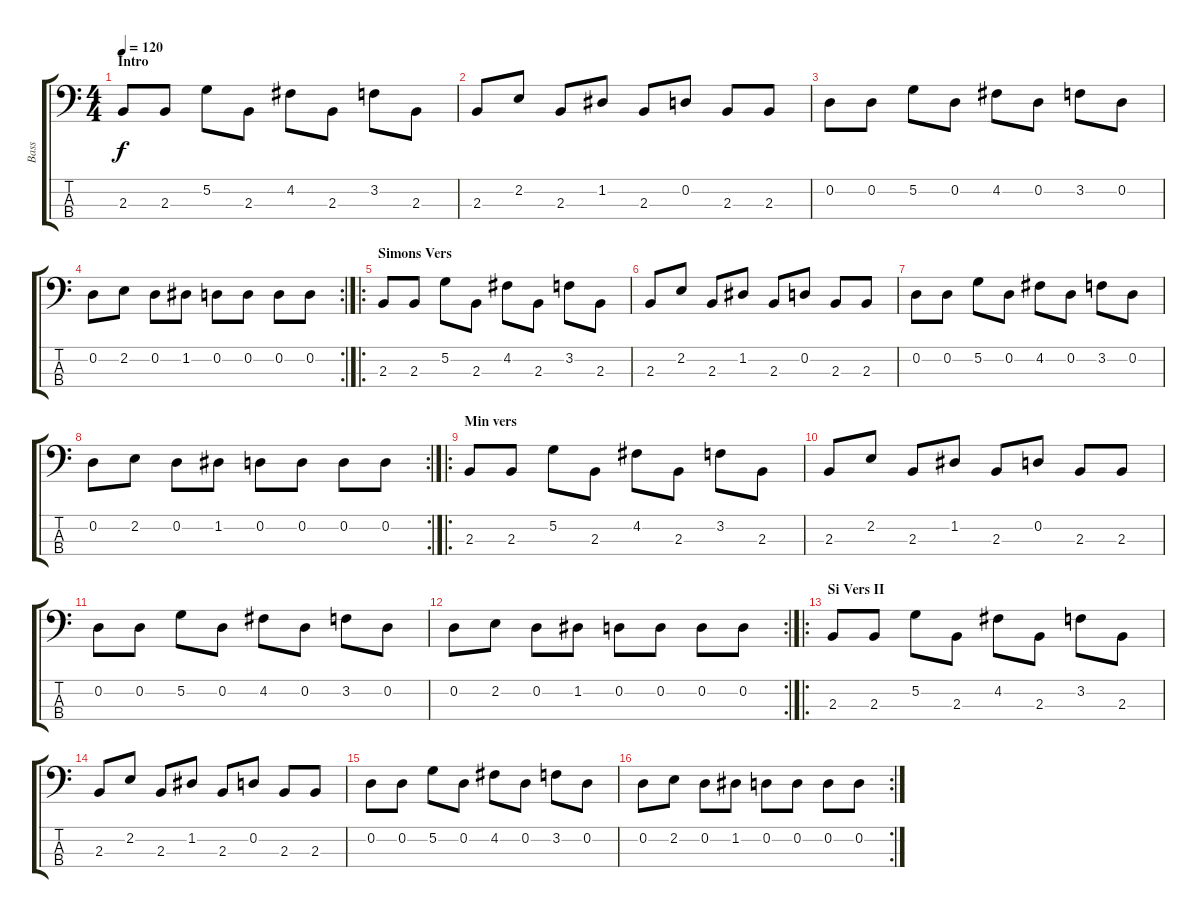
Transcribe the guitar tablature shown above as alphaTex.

\track ("Bass" "Bass") {instrument electricbassfinger}
\staff {score tabs}
\tuning (G2 D2 A1 E1) {hide}
\ts (4 4)
\section ("" "Intro")
\tempo 120
\clef f4
\ks c
2.3.8{dy f instrument electricbassfinger} 2.3.8 5.2.8 2.3.8 4.2.8 2.3.8 3.2.8 2.3.8 |
2.3.8 2.2.8 2.3.8 1.2.8 2.3.8 0.2.8 2.3.8 2.3.8 |
0.2.8 0.2.8 5.2.8 0.2.8 4.2.8 0.2.8 3.2.8 0.2.8 |
\rc 2
0.2.8 2.2.8 0.2.8 1.2.8 0.2.8 0.2.8 0.2.8 0.2.8 |
\ro
\section ("" "Simons Vers")
2.3.8 2.3.8 5.2.8 2.3.8 4.2.8 2.3.8 3.2.8 2.3.8 |
2.3.8 2.2.8 2.3.8 1.2.8 2.3.8 0.2.8 2.3.8 2.3.8 |
0.2.8 0.2.8 5.2.8 0.2.8 4.2.8 0.2.8 3.2.8 0.2.8 |
\rc 2
0.2.8 2.2.8 0.2.8 1.2.8 0.2.8 0.2.8 0.2.8 0.2.8 |
\ro
\section ("" "Min vers")
2.3.8{volume 10} 2.3.8 5.2.8 2.3.8 4.2.8 2.3.8 3.2.8 2.3.8 |
2.3.8 2.2.8 2.3.8 1.2.8 2.3.8 0.2.8 2.3.8 2.3.8 |
0.2.8 0.2.8 5.2.8 0.2.8 4.2.8 0.2.8 3.2.8 0.2.8 |
\rc 2
0.2.8 2.2.8 0.2.8 1.2.8 0.2.8 0.2.8 0.2.8 0.2.8 |
\ro
\section ("" "Si Vers II")
2.3.8{volume 16} 2.3.8 5.2.8 2.3.8 4.2.8 2.3.8 3.2.8 2.3.8 |
2.3.8 2.2.8 2.3.8 1.2.8 2.3.8 0.2.8 2.3.8 2.3.8 |
0.2.8 0.2.8 5.2.8 0.2.8 4.2.8 0.2.8 3.2.8 0.2.8 |
\rc 2
0.2.8 2.2.8 0.2.8 1.2.8 0.2.8 0.2.8 0.2.8 0.2.8
